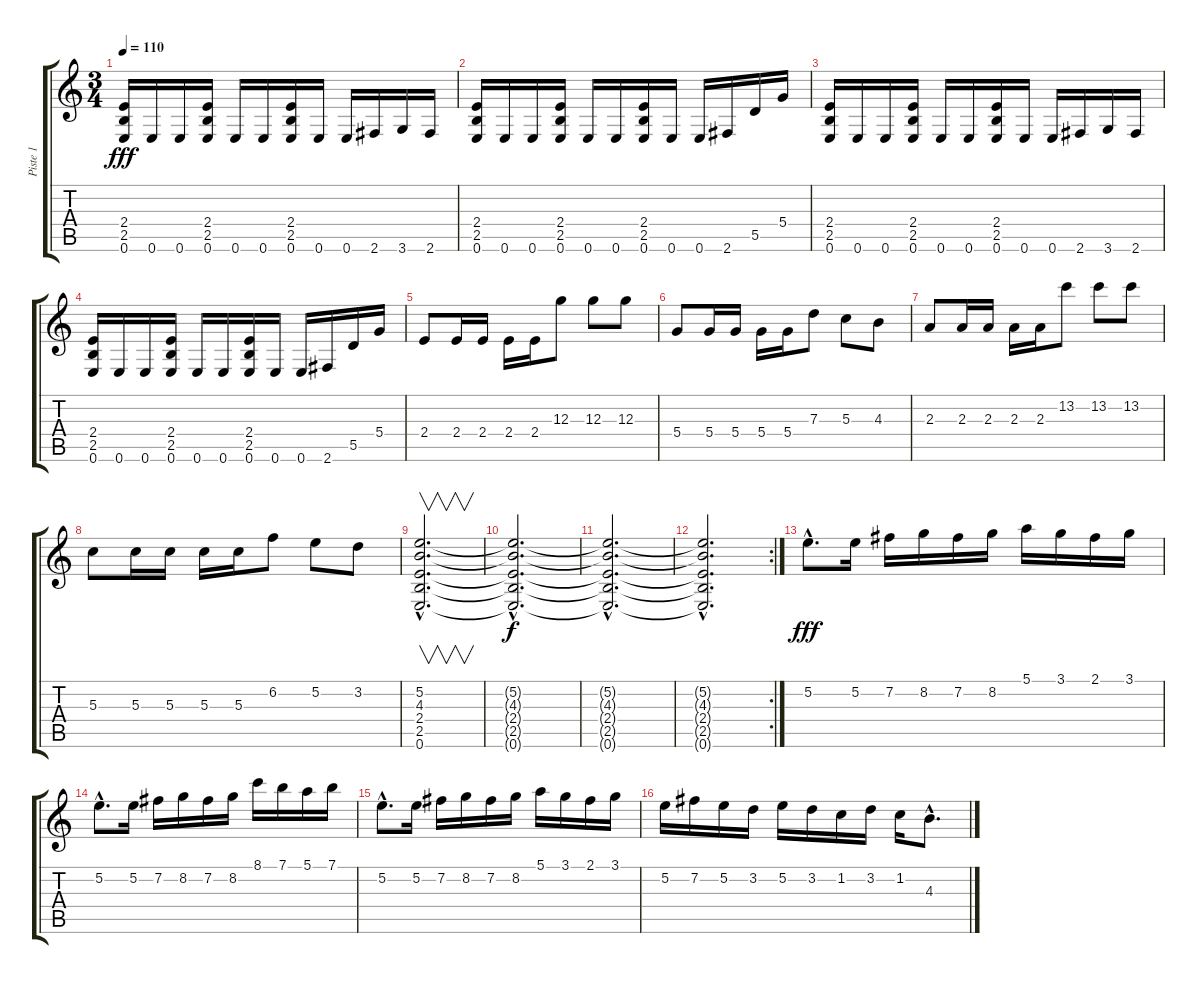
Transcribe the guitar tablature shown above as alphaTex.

\track ("Piste 1" "Piste 1") {instrument distortionguitar}
\staff {score tabs}
\tuning (E4 B3 G3 D3 A2 E2) {hide}
\ts (3 4)
\tempo 110
\clef g2
\ks c
(2.4 2.5 0.6).16{dy fff} 0.6.16 0.6.16 (2.4 2.5 0.6).16 0.6.16 0.6.16 (2.4 2.5 0.6).16 0.6.16 0.6.16 2.6.16 3.6.16 2.6.16 |
(2.4 2.5 0.6).16 0.6.16 0.6.16 (2.4 2.5 0.6).16 0.6.16 0.6.16 (2.4 2.5 0.6).16 0.6.16 0.6.16 2.6.16 5.5.16 5.4.16 |
(2.4 2.5 0.6).16 0.6.16 0.6.16 (2.4 2.5 0.6).16 0.6.16 0.6.16 (2.4 2.5 0.6).16 0.6.16 0.6.16 2.6.16 3.6.16 2.6.16 |
(2.4 2.5 0.6).16 0.6.16 0.6.16 (2.4 2.5 0.6).16 0.6.16 0.6.16 (2.4 2.5 0.6).16 0.6.16 0.6.16 2.6.16 5.5.16 5.4.16 |
2.4.8 2.4.16 2.4.16 2.4.16 2.4.16 12.3.8 12.3.8 12.3.8 |
5.4.8 5.4.16 5.4.16 5.4.16 5.4.16 7.3.8 5.3.8 4.3.8 |
2.3.8 2.3.16 2.3.16 2.3.16 2.3.16 13.2.8 13.2.8 13.2.8 |
5.3.8 5.3.16 5.3.16 5.3.16 5.3.16 6.2.8 5.2.8 3.2.8 |
(5.2{hac} 4.3{hac} 2.4{hac} 2.5{hac} 0.6{hac}).2{v d} |
(5.2{hac t} 4.3{hac t} 2.4{hac t} 2.5{hac t} 0.6{hac t}).2{d dy f} |
(5.2{hac t} 4.3{hac t} 2.4{hac t} 2.5{hac t} 0.6{hac t}).2{d} |
\rc 2
(5.2{hac t} 4.3{hac t} 2.4{hac t} 2.5{hac t} 0.6{hac t}).2{d} |
5.2{hac}.8{d dy fff} 5.2.16 7.2.16 8.2.16 7.2.16 8.2.16 5.1.16 3.1.16 2.1.16 3.1.16 |
5.2{hac}.8{d} 5.2.16 7.2.16 8.2.16 7.2.16 8.2.16 8.1.16 7.1.16 5.1.16 7.1.16 |
5.2{hac}.8{d} 5.2.16 7.2.16 8.2.16 7.2.16 8.2.16 5.1.16 3.1.16 2.1.16 3.1.16 |
5.2.16 7.2.16 5.2.16 3.2.16 5.2.16 3.2.16 1.2.16 3.2.16 1.2.16 4.3{hac}.8{d}
